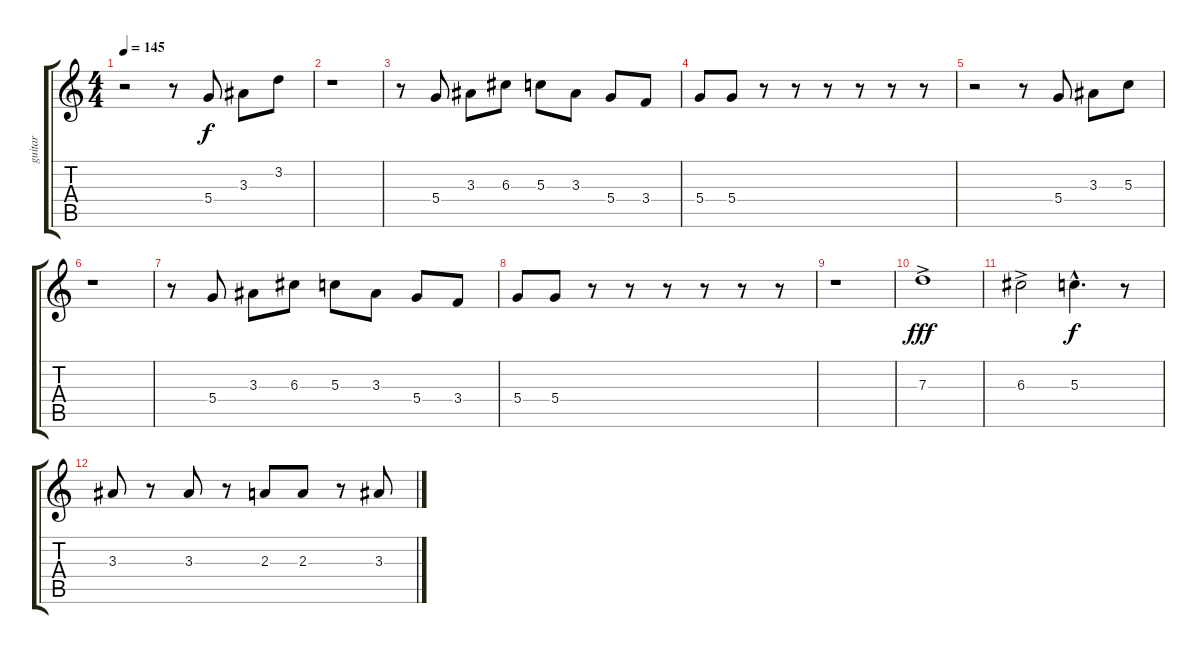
\track ("guitar" "guitar") {instrument electricguitarjazz}
\staff {score tabs}
\tuning (E4 B3 G3 D3 A2 E2) {hide}
\ts (4 4)
\tempo 145
\clef g2
\ks c
r.2{dy f} r.8 5.4.8 3.3.8 3.2.8 |
r.1 |
r.8 5.4.8 3.3.8 6.3.8 5.3.8 3.3.8 5.4.8 3.4.8 |
5.4.8 5.4.8 r.8 r.8 r.8 r.8 r.8 r.8 |
r.2 r.8 5.4.8 3.3.8 5.3.8 |
r.1 |
r.8 5.4.8 3.3.8 6.3.8 5.3.8 3.3.8 5.4.8 3.4.8 |
5.4.8 5.4.8 r.8 r.8 r.8 r.8 r.8 r.8 |
r.1 |
7.3{ac}.1{dy fff} |
6.3{ac}.2 5.3{hac}.4{d dy f} r.8 |
3.3.8 r.8 3.3.8 r.8 2.3.8 2.3.8 r.8 3.3.8
